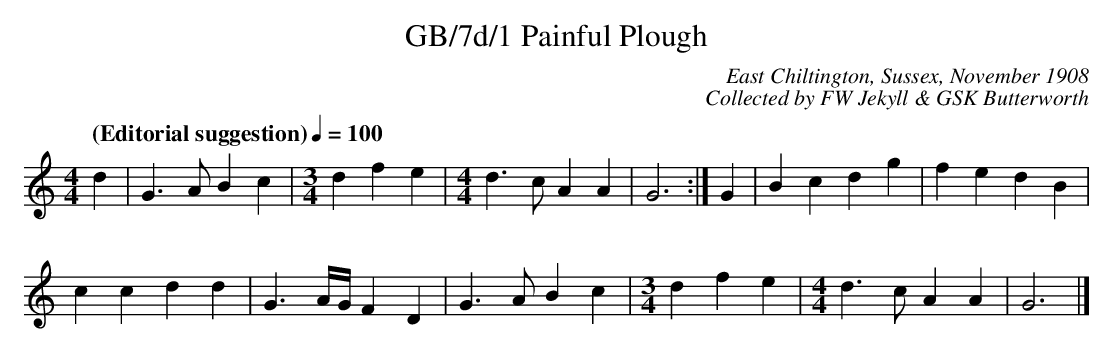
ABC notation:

X:1
T:GB/7d/1 Painful Plough
C:East Chiltington, Sussex, November 1908
C:Collected by FW Jekyll & GSK Butterworth
L:1/4
M:4/4
Q:"(Editorial suggestion)" 1/4=100
K:Gmix
d | G3/2 A/ B c |[M:3/4] d f e |[M:4/4] d3/2 c/ A A | G3 :| G | B c d g |f e d B |
c c d d | G3/2 A/4G/4 F D | G3/2 A/ B c |[M:3/4] d f e |[M:4/4] d3/2 c/ A A | G3 |]
